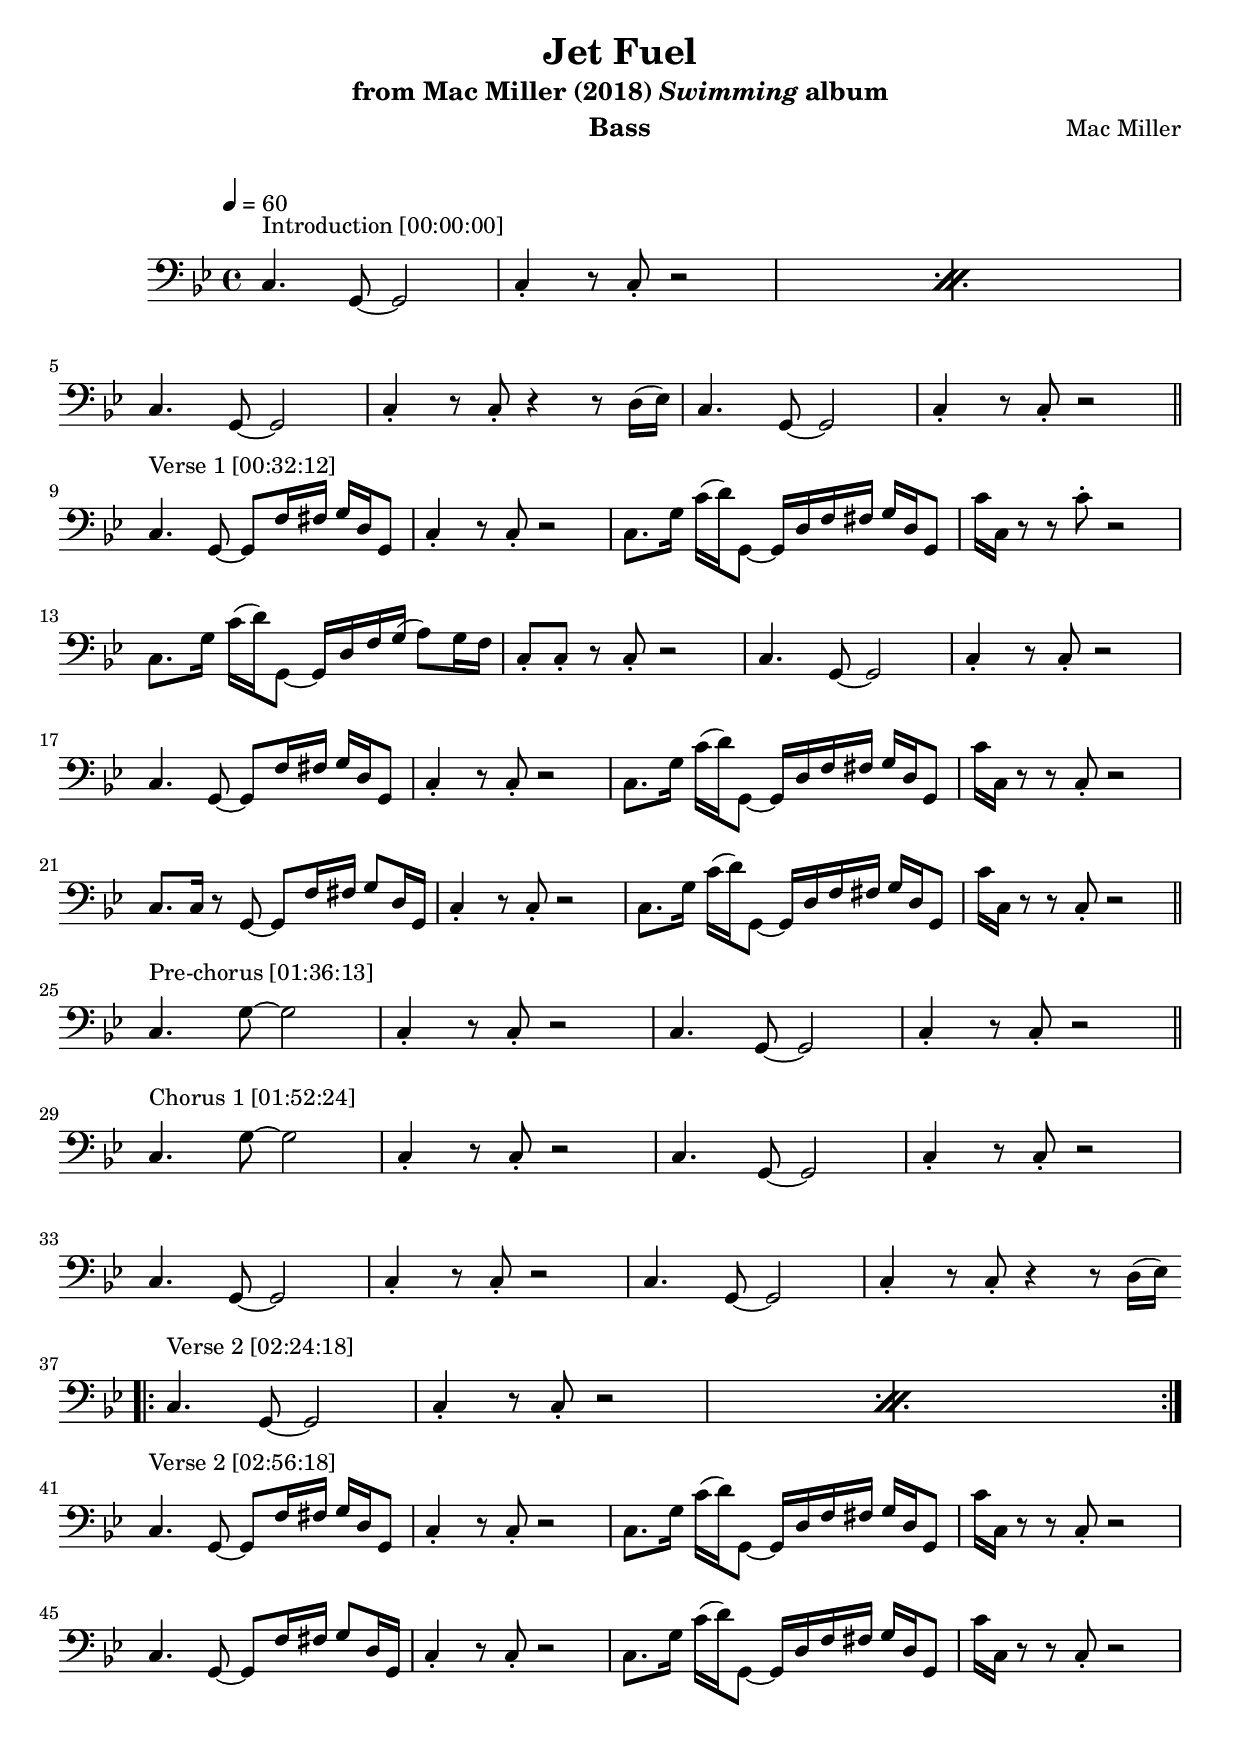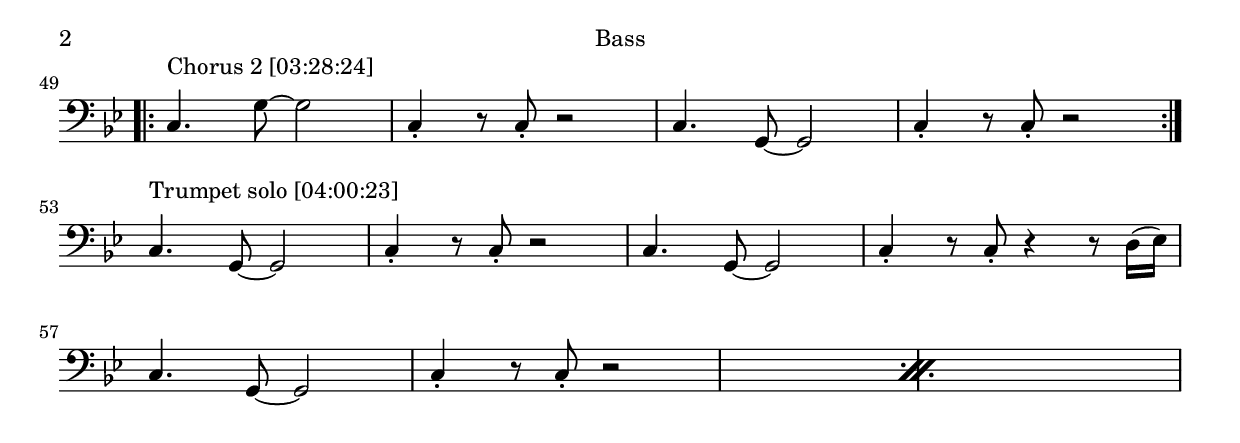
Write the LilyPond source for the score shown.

\version "2.20.0"
\language "english"

\include "../../layout.ly"

\paper {
  #(set-default-paper-size "letter")
}

#(set-global-staff-size 20)

\header {
  title      = "Jet Fuel" 
  subtitle   = \markup { "from Mac Miller (2018)" \italic "Swimming" "album"} 
  composer   = "Mac Miller"
  instrument = "Bass"
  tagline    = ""
}

\markup \vspace #1

\version "2.20.0"
\language "english"

CmGm   = \relative{c4. g8~ g2}
CmGm_o = \relative{c4. g'8~ g2}
CmGm_a = \relative{c4. g8~ g8 f'16 fs g d g,8}
CmGm_b = \relative{c8. g'16 c (d) g,,8~ g16 d' f16 fs g d g,8}
CmGm_c = \relative{c8. g'16 c (d) g,,8~ g16 d' f16 g (a8) g16 f}
CmGm_d = \relative{c8. c16 r8 g~ g f'16 fs g8 d16 g,}
CmGm_e = \relative{c4. g8~ g f'16 fs g8 d16 g,}

Cm   = \relative{c4\staccato r8 c\staccato r2}
Cm_a = \relative{c4\staccato r8 c\staccato r4 r8 d16 (ef)}
Cm_b = \relative{c'16 c, r8 r c'8\staccato r2}
Cm_c = \relative{c'16 c, r8 r c8\staccato r2}
Cm_d = \relative{c8\staccato c\staccato r c\staccato r2}

sim_a = \relative{\CmGm   \Cm  }
sim_b = \relative{\CmGm   \Cm_a}
sim_c = \relative{\CmGm_a \Cm  }
sim_d = \relative{\CmGm_b \Cm_c}
sim_e = \relative{\CmGm_o \Cm  }
sim_f = \relative{\CmGm   \Cm  }

end = \bar "||"


\score {
  \relative {
    \clef bass
    \key g \minor
    \tempo 4 = 60

    ^\markup \raise #2 {Introduction [00:00:00]}
    \repeat percent 2 {\sim_a} 
    \sim_b \sim_a
    \end

    ^\markup \raise #2 {Verse 1 [00:32:12]}
    \sim_c         | \CmGm_b \Cm_b |
    \CmGm_c  \Cm_d | \sim_a        |
    \sim_c         | \sim_d        |
    \CmGm_d \Cm    | \sim_d        |
    \end

    ^\markup \raise #2 {Pre-chorus [01:36:13]}
    \sim_e | \sim_f |
    \end

    ^\markup \raise #2 {Chorus 1 [01:52:24]}
    \sim_e | \sim_f |
    \sim_f | \sim_b |
    \end

    ^\markup \raise #2 {Verse 2 [02:24:18]}
    \repeat volta 2 {\bar ".|:" \repeat percent 2 {\sim_f}}

    ^\markup \raise #2 {Verse 2 [02:56:18]}
    \sim_c      | \CmGm_b  \Cm_c |
    \CmGm_e \Cm | \sim_d         |

    ^\markup \raise #2 {Chorus 2 [03:28:24]}
    \repeat volta 2 {\sim_e | \sim_f |}

    ^\markup \raise #2 {Trumpet solo [04:00:23]}
    \sim_f | \sim_b | 
    \repeat percent 2 {\sim_f}
  }
}


\layout {
   \context {
     \Score
     \consists #(line-breaks '(4))
  }
}
